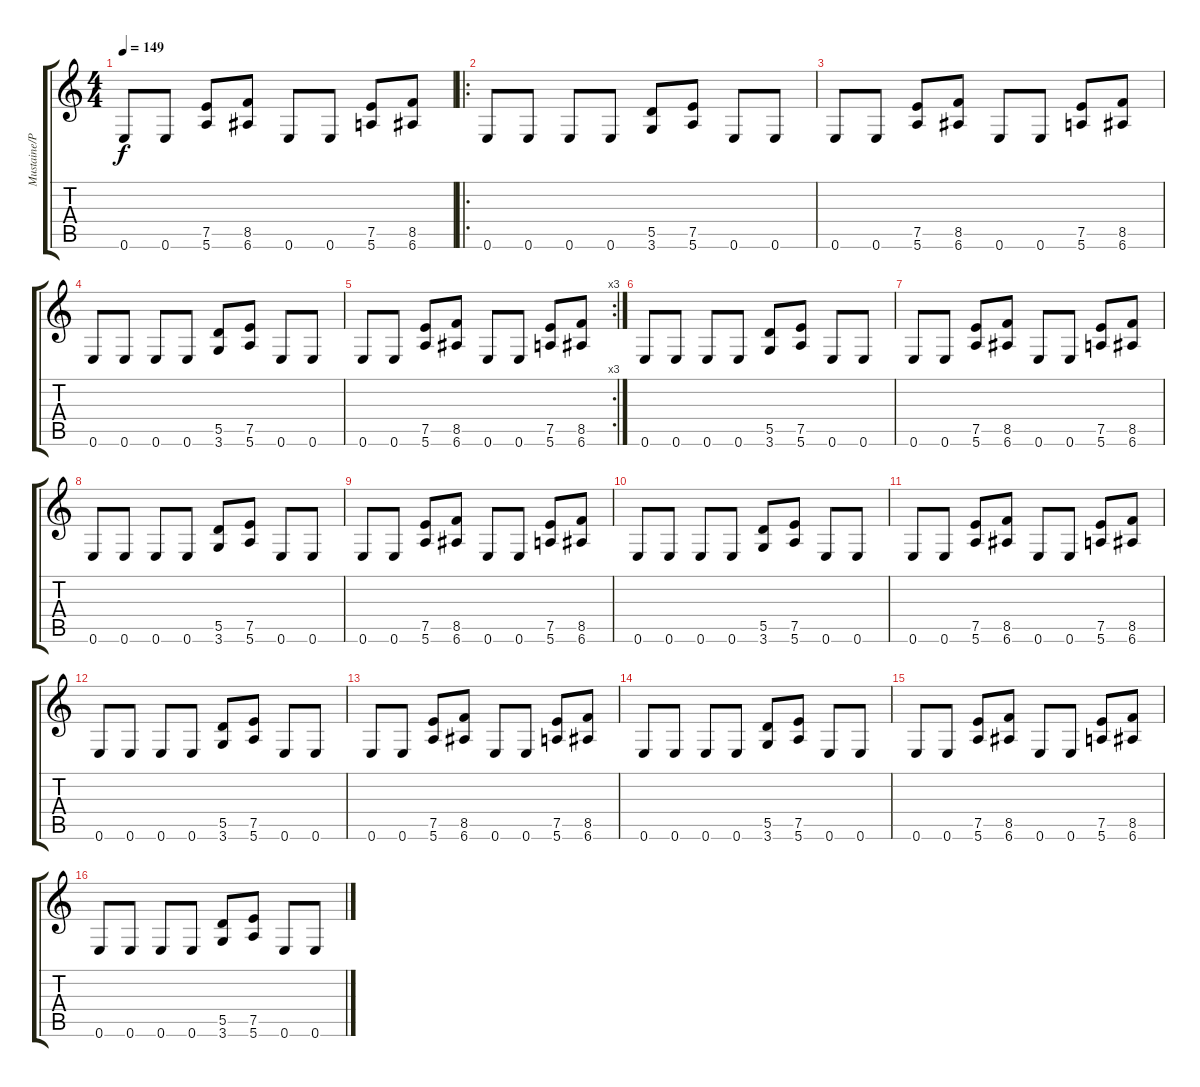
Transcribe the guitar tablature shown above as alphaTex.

\track ("Mustaine/Pitrelli" "Mustaine/P") {instrument distortionguitar}
\staff {score tabs}
\tuning (E4 B3 G3 D3 A2 E2) {hide}
\ts (4 4)
\tempo 149
\clef g2
\ks c
0.6.8{dy f} 0.6.8 (7.5 5.6).8 (8.5 6.6).8 0.6.8 0.6.8 (7.5 5.6).8 (8.5 6.6).8 |
\ro
0.6.8 0.6.8 0.6.8 0.6.8 (5.5 3.6).8 (7.5 5.6).8 0.6.8 0.6.8 |
0.6.8 0.6.8 (7.5 5.6).8 (8.5 6.6).8 0.6.8 0.6.8 (7.5 5.6).8 (8.5 6.6).8 |
0.6.8 0.6.8 0.6.8 0.6.8 (5.5 3.6).8 (7.5 5.6).8 0.6.8 0.6.8 |
\rc 3
0.6.8 0.6.8 (7.5 5.6).8 (8.5 6.6).8 0.6.8 0.6.8 (7.5 5.6).8 (8.5 6.6).8 |
0.6.8 0.6.8 0.6.8 0.6.8 (5.5 3.6).8 (7.5 5.6).8 0.6.8 0.6.8 |
0.6.8 0.6.8 (7.5 5.6).8 (8.5 6.6).8 0.6.8 0.6.8 (7.5 5.6).8 (8.5 6.6).8 |
0.6.8 0.6.8 0.6.8 0.6.8 (5.5 3.6).8 (7.5 5.6).8 0.6.8 0.6.8 |
0.6.8 0.6.8 (7.5 5.6).8 (8.5 6.6).8 0.6.8 0.6.8 (7.5 5.6).8 (8.5 6.6).8 |
0.6.8 0.6.8 0.6.8 0.6.8 (5.5 3.6).8 (7.5 5.6).8 0.6.8 0.6.8 |
0.6.8 0.6.8 (7.5 5.6).8 (8.5 6.6).8 0.6.8 0.6.8 (7.5 5.6).8 (8.5 6.6).8 |
0.6.8 0.6.8 0.6.8 0.6.8 (5.5 3.6).8 (7.5 5.6).8 0.6.8 0.6.8 |
0.6.8 0.6.8 (7.5 5.6).8 (8.5 6.6).8 0.6.8 0.6.8 (7.5 5.6).8 (8.5 6.6).8 |
0.6.8 0.6.8 0.6.8 0.6.8 (5.5 3.6).8 (7.5 5.6).8 0.6.8 0.6.8 |
0.6.8 0.6.8 (7.5 5.6).8 (8.5 6.6).8 0.6.8 0.6.8 (7.5 5.6).8 (8.5 6.6).8 |
0.6.8 0.6.8 0.6.8 0.6.8 (5.5 3.6).8 (7.5 5.6).8 0.6.8 0.6.8
